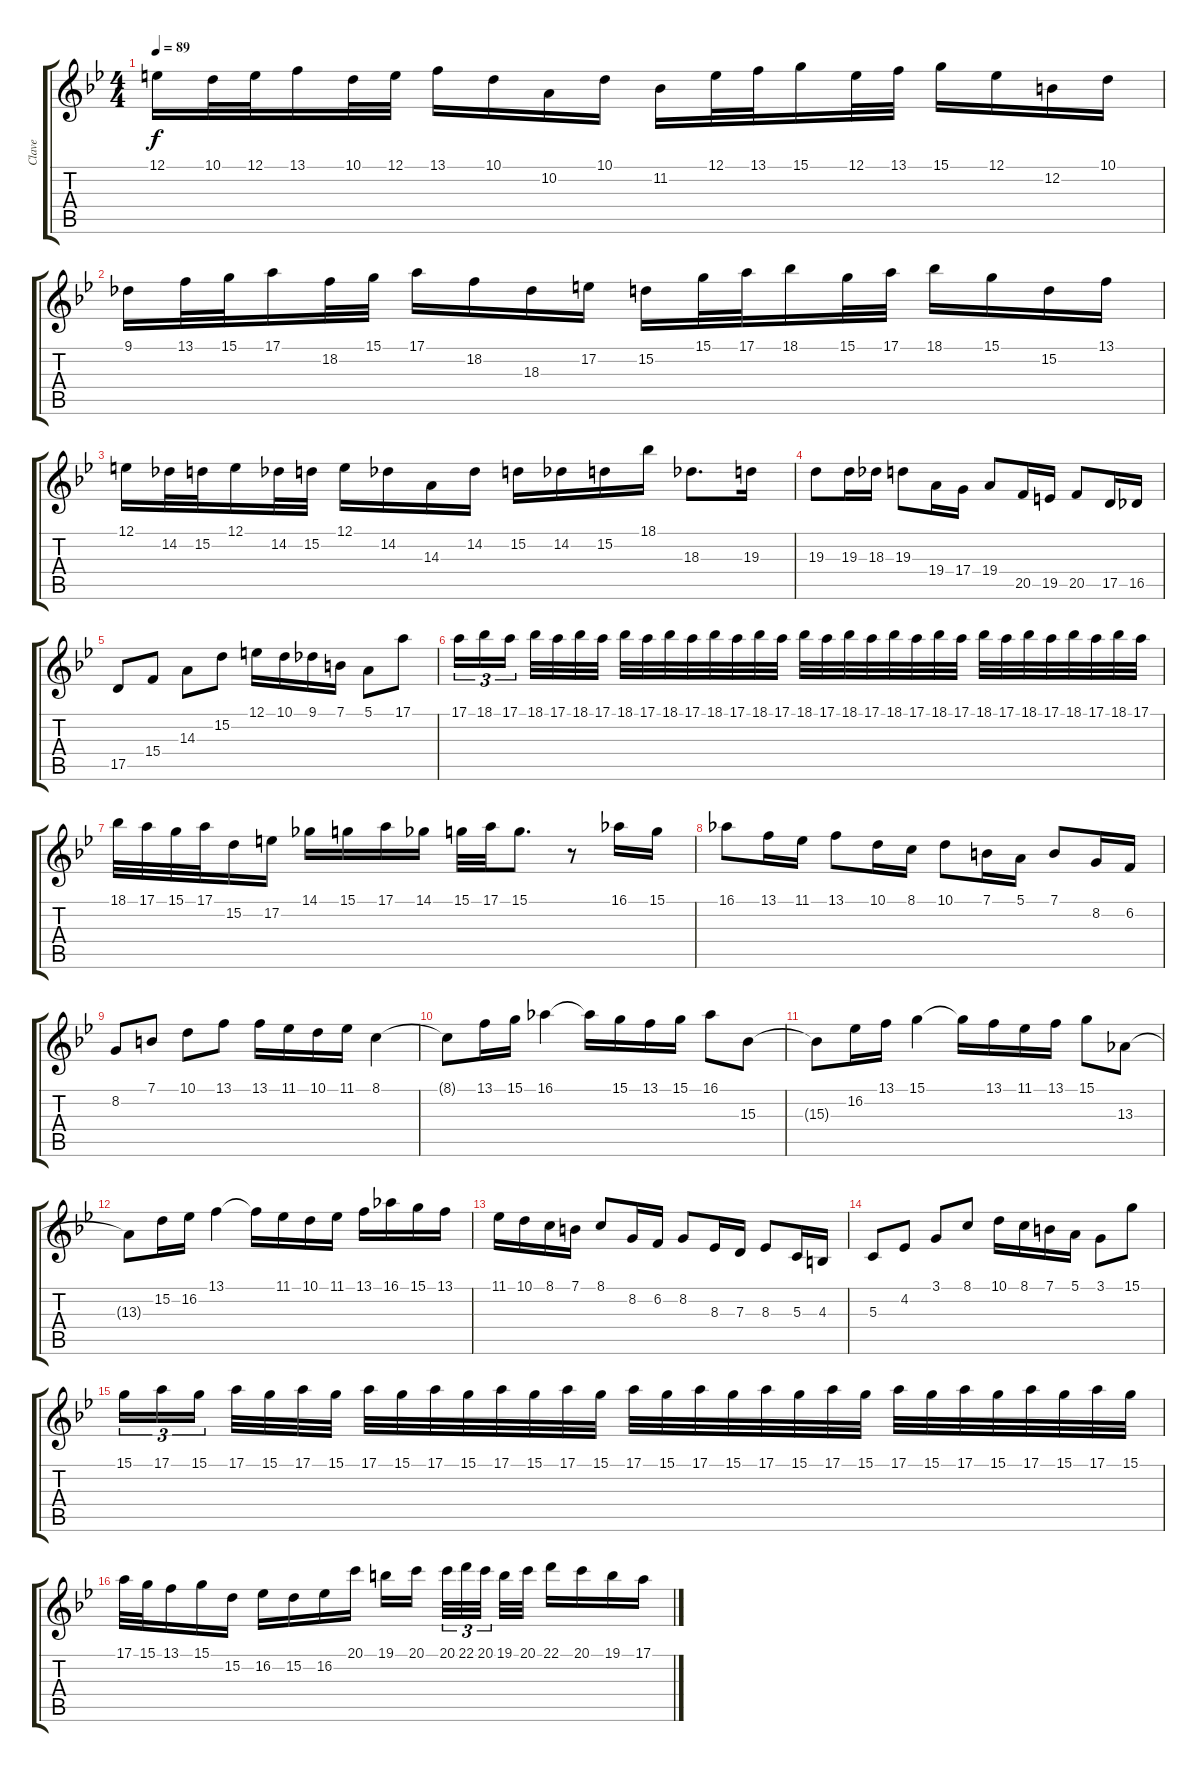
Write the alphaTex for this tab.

\track ("Clave" "Clave") {instrument harpsichord}
\staff {score tabs}
\tuning (E4 B3 G3 D3 A2 E2) {hide}
\ts (4 4)
\tempo 89
\clef g2
\ks gminor
12.1{t}.16{dy f} 10.1.32 12.1.32 13.1.16 10.1.32 12.1.32 13.1.16 10.1.16 10.2.16 10.1.16 11.2.16 12.1.32 13.1.32 15.1.16 12.1.32 13.1.32 15.1.16 12.1.16 12.2.16 10.1.16 |
9.1.16 13.1.32 15.1.32 17.1.16 18.2.32 15.1.32 17.1.16 18.2.16 18.3.16 17.2.16 15.2.16 15.1.32 17.1.32 18.1.16 15.1.32 17.1.32 18.1.16 15.1.16 15.2.16 13.1.16 |
12.1.16 14.2.32 15.2.32 12.1.16 14.2.32 15.2.32 12.1.16 14.2.16 14.3.16 14.2.16 15.2.16 14.2.16 15.2.16 18.1.16 18.3.8{d} 19.3.16 |
19.3.8 19.3.16 18.3.16 19.3.8 19.4.16 17.4.16 19.4.8 20.5.16 19.5.16 20.5.8 17.5.16 16.5.16 |
17.5.8 15.4.8 14.3.8 15.2.8 12.1.16 10.1.16 9.1.16 7.1.16 5.1.8 17.1.8 |
17.1.16{tu (3 2)} 18.1.16{tu (3 2)} 17.1.16{tu (3 2) beam splitsecondary} 18.1.32 17.1.32 18.1.32 17.1.32 18.1.32 17.1.32 18.1.32 17.1.32 18.1.32 17.1.32 18.1.32 17.1.32 18.1.32 17.1.32 18.1.32 17.1.32 18.1.32 17.1.32 18.1.32 17.1.32 18.1.32 17.1.32 18.1.32 17.1.32 18.1.32 17.1.32 18.1.32 17.1.32 |
18.1.32 17.1.32 15.1.32 17.1.32 15.2.16 17.2.16 14.1.16 15.1.16 17.1.16 14.1.16 15.1.32 17.1.32 15.1.8{d} r.8 16.1.16 15.1.16 |
16.1.8 13.1.16 11.1.16 13.1.8 10.1.16 8.1.16 10.1.8 7.1.16 5.1.16 7.1.8 8.2.16 6.2.16 |
8.2.8 7.1.8 10.1.8 13.1.8 13.1.16 11.1.16 10.1.16 11.1.16 8.1.4 |
8.1{t}.8 13.1.16 15.1.16 16.1.4 16.1{t}.16 15.1.16 13.1.16 15.1.16 16.1.8 15.3.8 |
15.3{t}.8 16.2.16 13.1.16 15.1.4 15.1{t}.16 13.1.16 11.1.16 13.1.16 15.1.8 13.3.8 |
13.3{t}.8 15.2.16 16.2.16 13.1.4 13.1{t}.16 11.1.16 10.1.16 11.1.16 13.1.16 16.1.16 15.1.16 13.1.16 |
11.1.16 10.1.16 8.1.16 7.1.16 8.1.8 8.2.16 6.2.16 8.2.8 8.3.16 7.3.16 8.3.8 5.3.16 4.3.16 |
5.3.8 4.2.8 3.1.8 8.1.8 10.1.16 8.1.16 7.1.16 5.1.16 3.1.8 15.1.8 |
15.1.16{tu (3 2)} 17.1.16{tu (3 2)} 15.1.16{tu (3 2) beam splitsecondary} 17.1.32 15.1.32 17.1.32 15.1.32 17.1.32 15.1.32 17.1.32 15.1.32 17.1.32 15.1.32 17.1.32 15.1.32 17.1.32 15.1.32 17.1.32 15.1.32 17.1.32 15.1.32 17.1.32 15.1.32 17.1.32 15.1.32 17.1.32 15.1.32 17.1.32 15.1.32 17.1.32 15.1.32 |
17.1.32 15.1.32 13.1.16 15.1.16 15.2.16 16.2.16 15.2.16 16.2.16 20.1.16 19.1.16 20.1.16{beam splitsecondary} 20.1.32{tu (3 2)} 22.1.32{tu (3 2)} 20.1.32{tu (3 2) beam splitsecondary} 19.1.32 20.1.32 22.1.16 20.1.16 19.1.16 17.1.16
